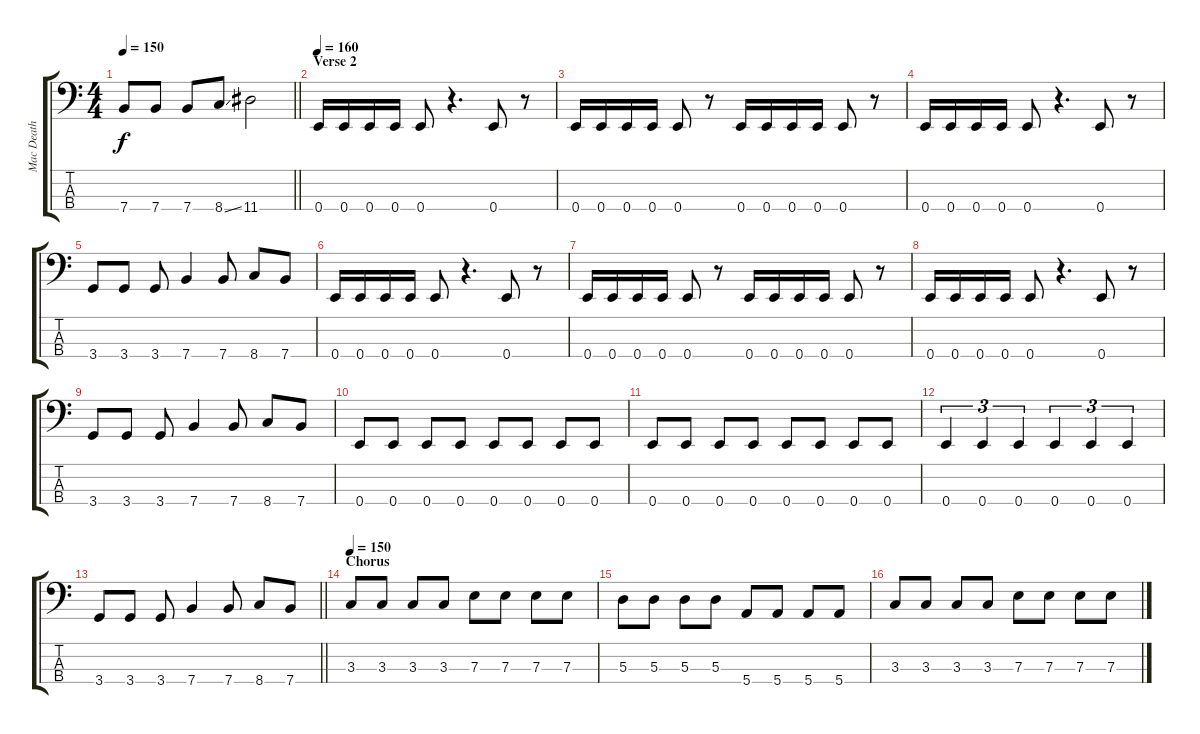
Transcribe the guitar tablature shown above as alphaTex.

\track ("Mac Death" "Mac Death") {instrument electricbasspick}
\staff {score tabs}
\tuning (G2 D2 A1 E1) {hide}
\ts (4 4)
\tempo 150
\clef f4
\barLineRight lightlight
\ks c
7.4{t}.8{dy f} 7.4.8 7.4.8 8.4{ss}.8 11.4.2 |
\section ("" "Verse 2")
\tempo 160
0.4.16 0.4.16 0.4.16 0.4.16 0.4.8 r.4{d} 0.4.8 r.8 |
0.4.16 0.4.16 0.4.16 0.4.16 0.4.8 r.8 0.4.16 0.4.16 0.4.16 0.4.16 0.4.8 r.8 |
0.4.16 0.4.16 0.4.16 0.4.16 0.4.8 r.4{d} 0.4.8 r.8 |
3.4.8 3.4.8 3.4.8 7.4.4 7.4.8 8.4.8 7.4.8 |
0.4.16 0.4.16 0.4.16 0.4.16 0.4.8 r.4{d} 0.4.8 r.8 |
0.4.16 0.4.16 0.4.16 0.4.16 0.4.8 r.8 0.4.16 0.4.16 0.4.16 0.4.16 0.4.8 r.8 |
0.4.16 0.4.16 0.4.16 0.4.16 0.4.8 r.4{d} 0.4.8 r.8 |
3.4.8 3.4.8 3.4.8 7.4.4 7.4.8 8.4.8 7.4.8 |
0.4.8 0.4.8 0.4.8 0.4.8 0.4.8 0.4.8 0.4.8 0.4.8 |
0.4.8 0.4.8 0.4.8 0.4.8 0.4.8 0.4.8 0.4.8 0.4.8 |
0.4.4{tu (3 2)} 0.4.4{tu (3 2)} 0.4.4{tu (3 2)} 0.4.4{tu (3 2)} 0.4.4{tu (3 2)} 0.4.4{tu (3 2)} |
\barLineRight lightlight
3.4.8 3.4.8 3.4.8 7.4.4 7.4.8 8.4.8 7.4.8 |
\section ("" "Chorus")
\tempo 150
3.3.8 3.3.8 3.3.8 3.3.8 7.3.8 7.3.8 7.3.8 7.3.8 |
5.3.8 5.3.8 5.3.8 5.3.8 5.4.8 5.4.8 5.4.8 5.4.8 |
3.3.8 3.3.8 3.3.8 3.3.8 7.3.8 7.3.8 7.3.8 7.3.8
